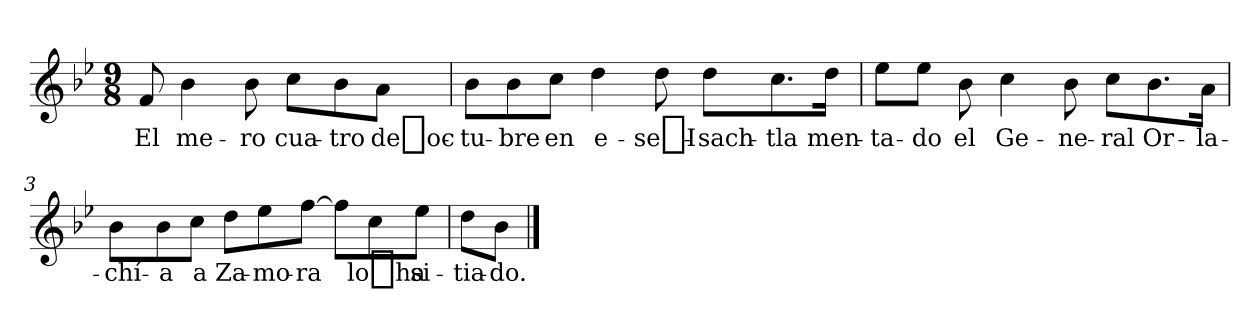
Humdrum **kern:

**kern	**text
*part1	*part1
*staff1	*staff1
*clefG2	*
*k[b-e-]	*
*B-:	*
*M9/8	*
=	=
8fi/	El
4b-i\	me-
8b-i\	-ro
8cci\L	cua-
8b-i\	-tro
8ai/J	de_oc-
=1	=1
8b-i\L	-tu-
8b-i\	-bre
8cci\J	en
4ddi\	e-
8ddi\	-se_I-
8ddi\L	-sach-
8.cci\	-tla
16ddi\Jk	men-
!!LO:LB:g=z
=2	=2
8ee-i\L	-ta-
8ee-i\J	-do
8b-i\	el
4cci\	Ge-
8b-i\	-ne-
8cci\L	-ral
8.b-i\	Or-
16ai\Jk	-la-
=3	=3
8b-i\L	-chí-
8b-i\	-a
8cci\J	a
8ddi\L	Za-
8ee-i\	-mo-
[8ffi\J	-ra
8ffi\L]	.
8cci\	lo_ha
8ee-i\J	si-
=4	=4
8ddi\L	-tia-
8b-i\J	-do.
==	==
*-	*-
